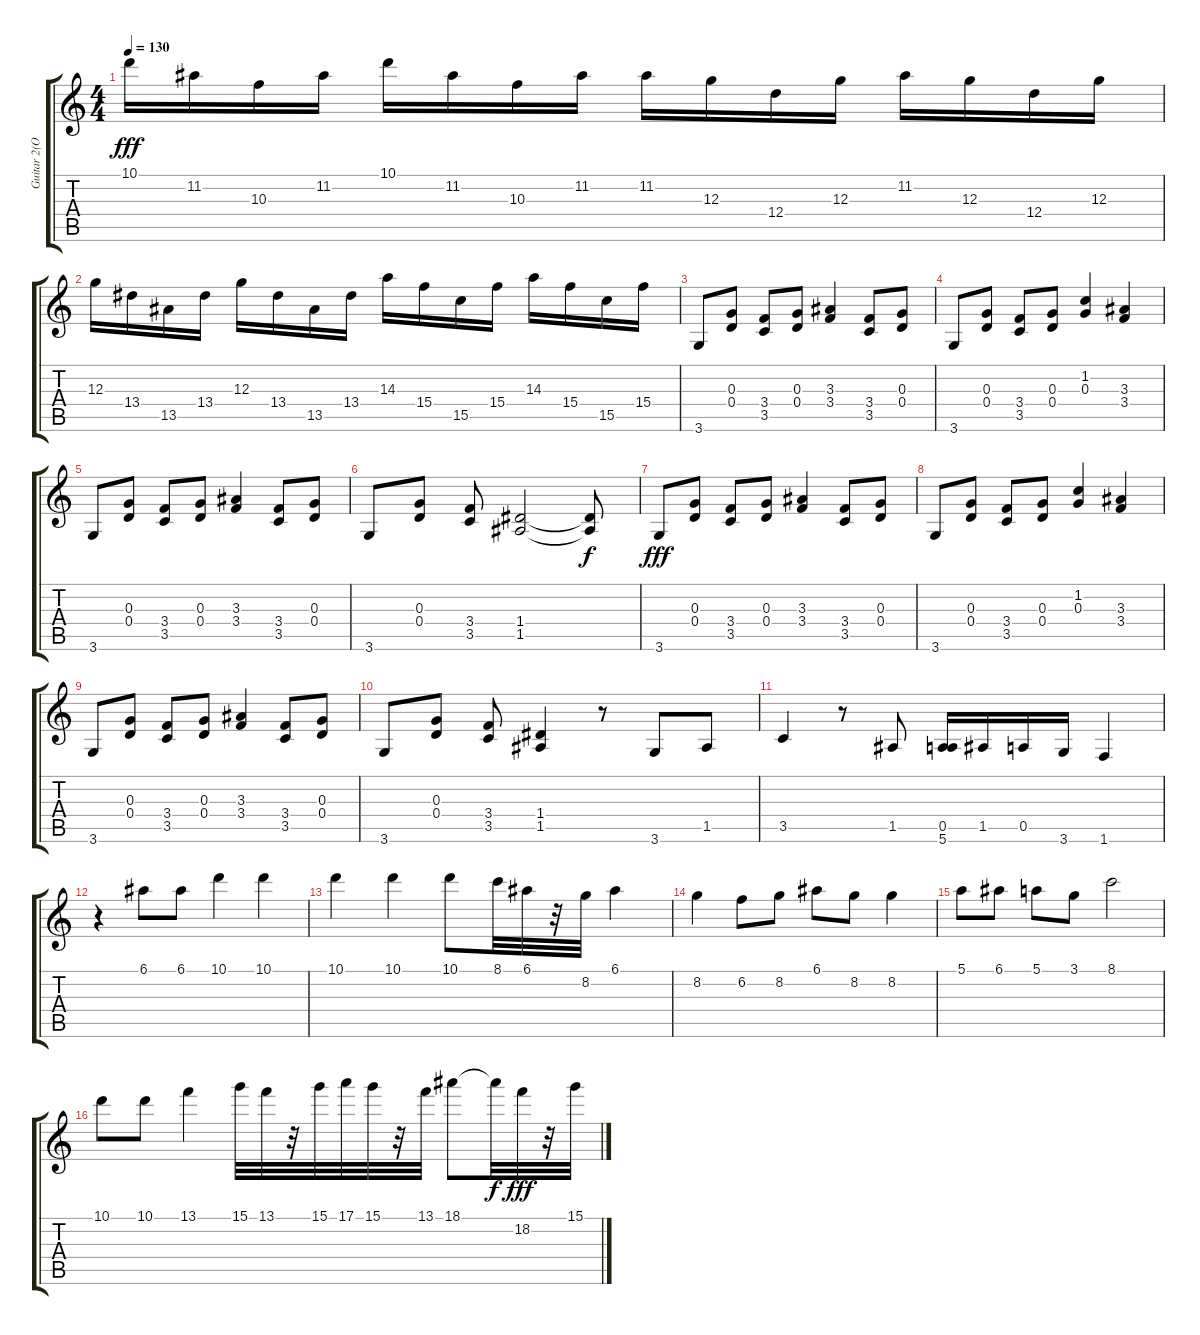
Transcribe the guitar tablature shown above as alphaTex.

\track ("Guitar 2(Overdriven)" "Guitar 2(O") {instrument overdrivenguitar}
\staff {score tabs}
\tuning (E4 B3 G3 D3 A2 E2) {hide}
\ts (4 4)
\tempo 130
\clef g2
\ks c
10.1.16{dy fff} 11.2.16 10.3.16 11.2.16 10.1.16 11.2.16 10.3.16 11.2.16 11.2.16 12.3.16 12.4.16 12.3.16 11.2.16 12.3.16 12.4.16 12.3.16 |
12.3.16 13.4.16 13.5.16 13.4.16 12.3.16 13.4.16 13.5.16 13.4.16 14.3.16 15.4.16 15.5.16 15.4.16 14.3.16 15.4.16 15.5.16 15.4.16 |
3.6.8 (0.3 0.4).8 (3.4 3.5).8 (0.3 0.4).8 (3.3 3.4).4 (3.4 3.5).8 (0.3 0.4).8 |
3.6.8 (0.3 0.4).8 (3.4 3.5).8 (0.3 0.4).8 (1.2 0.3).4 (3.3 3.4).4 |
3.6.8 (0.3 0.4).8 (3.4 3.5).8 (0.3 0.4).8 (3.3 3.4).4 (3.4 3.5).8 (0.3 0.4).8 |
3.6.8 (0.3 0.4).8 (3.4 3.5).8 (1.4 1.5).2 (1.4{t} 1.5{t}).8{dy f} |
3.6.8{dy fff} (0.3 0.4).8 (3.4 3.5).8 (0.3 0.4).8 (3.3 3.4).4 (3.4 3.5).8 (0.3 0.4).8 |
3.6.8 (0.3 0.4).8 (3.4 3.5).8 (0.3 0.4).8 (1.2 0.3).4 (3.3 3.4).4 |
3.6.8 (0.3 0.4).8 (3.4 3.5).8 (0.3 0.4).8 (3.3 3.4).4 (3.4 3.5).8 (0.3 0.4).8 |
3.6.8 (0.3 0.4).8 (3.4 3.5).8 (1.4 1.5).4 r.8 3.6.8 1.5.8 |
3.5.4 r.8 1.5.8 (0.5 5.6).16 1.5.16 0.5.16 3.6.16 1.6.4 |
r.4 6.1.8 6.1.8 10.1.4 10.1.4 |
10.1.4 10.1.4 10.1.8 8.1.32 6.1.32 r.32 8.2.32 6.1.4 |
8.2.4 6.2.8 8.2.8 6.1.8 8.2.8 8.2.4 |
5.1.8 6.1.8 5.1.8 3.1.8 8.1.2 |
10.1.8 10.1.8 13.1.4 15.1.32 13.1.32 r.32 15.1.32 17.1.32 15.1.32 r.32 13.1.32 18.1.8 18.1{t}.32{dy f} 18.2.32{dy fff} r.32 15.1.32
